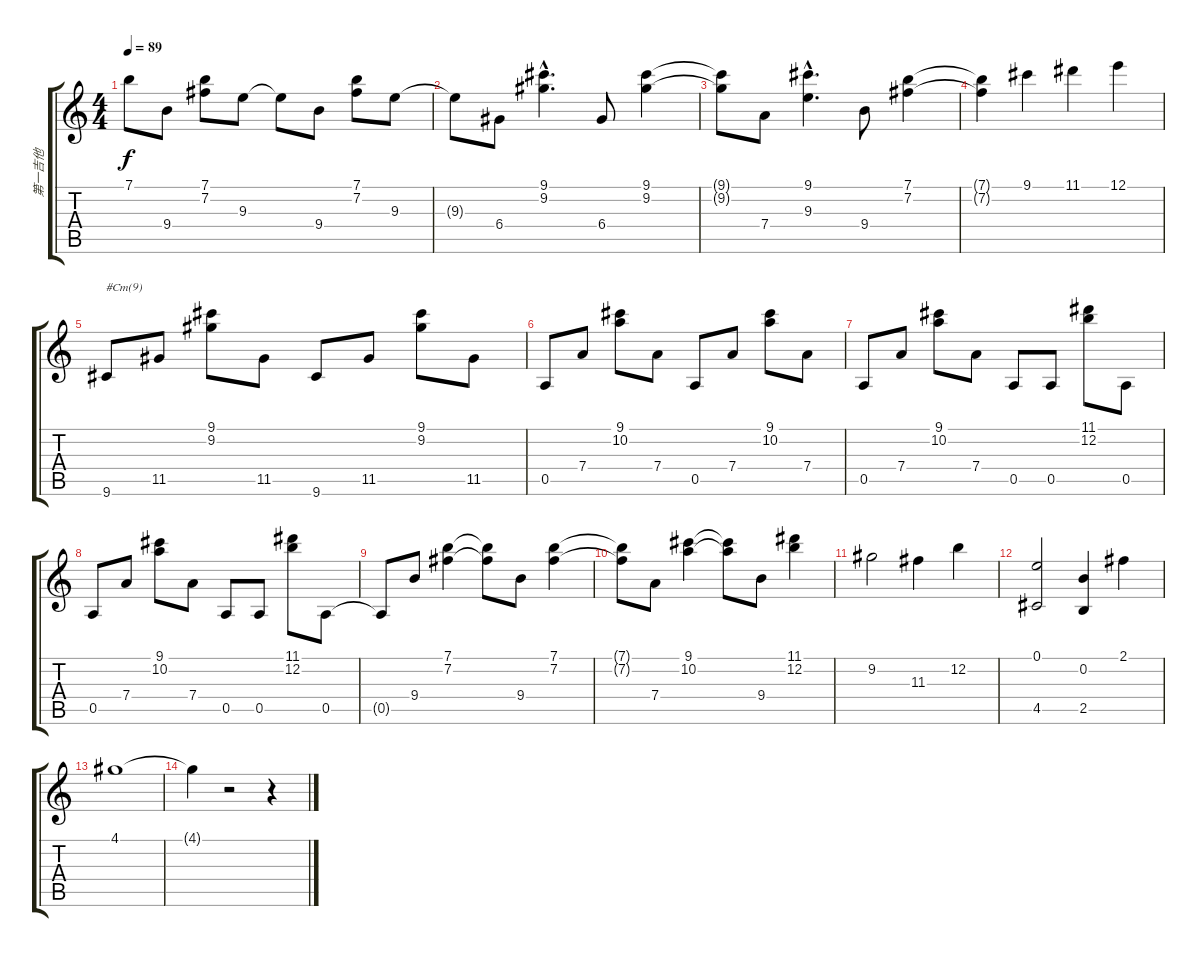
\track ("第一吉他" "第一吉他") {instrument acousticguitarsteel}
\staff {score tabs}
\tuning (E4 B3 G3 D3 A2 E2) {hide}
\ts (4 4)
\tempo 89
\clef g2
\ks c
7.1{t}.8{dy f} 9.4.8 (7.1 7.2).8 9.3.8 9.3{t}.8 9.4.8 (7.1 7.2).8 9.3.8 |
9.3{t}.8 6.4.8 (9.1{hac} 9.2{hac}).4{d} 6.4.8 (9.1 9.2).4 |
(9.1{t} 9.2{t}).8 7.4.8 (9.1{hac} 9.3{hac}).4{d} 9.4.8 (7.1 7.2).4 |
(7.1{t} 7.2{t}).4 9.1.4 11.1.4 12.1.4 |
9.6.8{txt "#Cm(9)"} 11.5.8 (9.1 9.2).8 11.5.8 9.6.8 11.5.8 (9.1 9.2).8 11.5.8 |
0.5.8 7.4.8 (9.1 10.2).8 7.4.8 0.5.8 7.4.8 (9.1 10.2).8 7.4.8 |
0.5.8 7.4.8 (9.1 10.2).8 7.4.8 0.5.8 0.5.8 (11.1 12.2).8 0.5.8 |
0.5.8 7.4.8 (9.1 10.2).8 7.4.8 0.5.8 0.5.8 (11.1 12.2).8 0.5.8 |
0.5{t}.8 9.4.8 (7.1 7.2).4 (7.1{t} 7.2{t}).8 9.4.8 (7.1 7.2).4 |
(7.1{t} 7.2{t}).8 7.4.8 (9.1 10.2).4 (9.1{t} 10.2{t}).8 9.4.8 (11.1 12.2).4 |
9.2.2 11.3.4 12.2.4 |
(0.1 4.5).2 (0.2 2.5).4 2.1.4 |
4.1.1 |
4.1{t}.4 r.2 r.4
